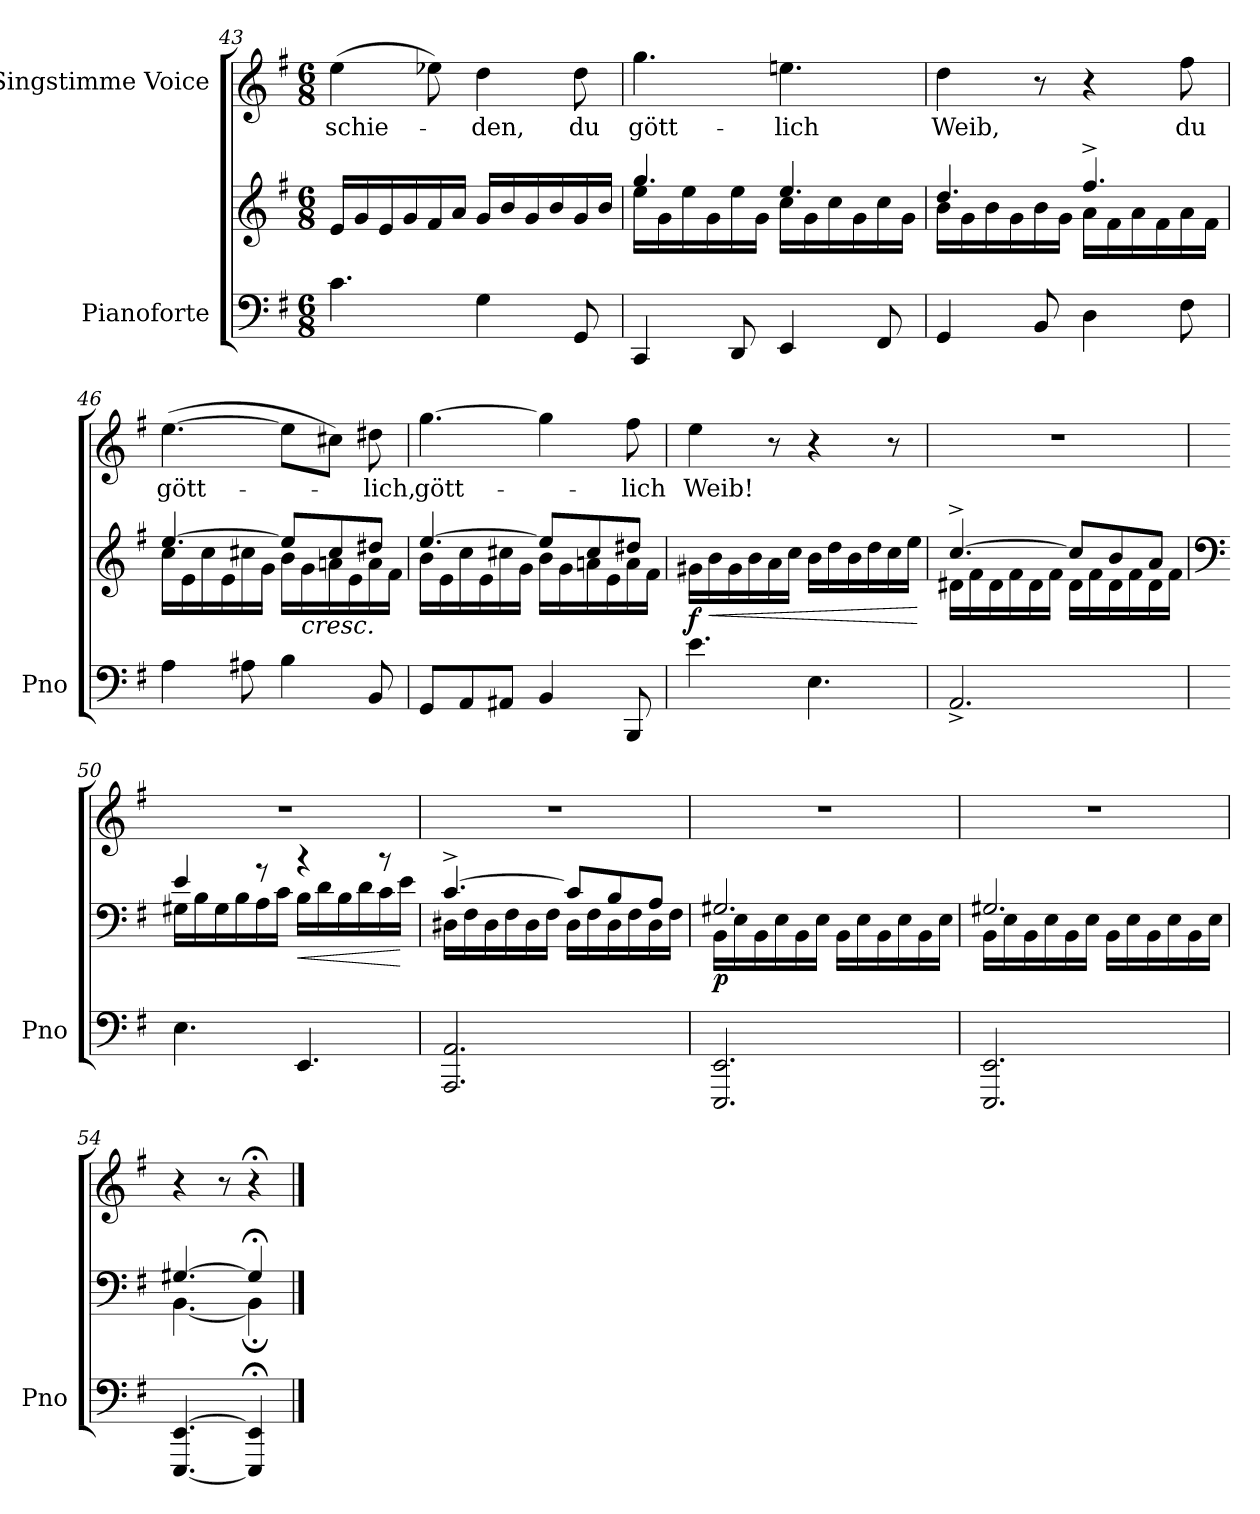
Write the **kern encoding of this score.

**kern	**kern	**dynam	**kern	**text
*part2	*part2	*part2	*part1	*part1
*staff3	*staff2	*staff2/3	*staff1	*staff1
*I"Pianoforte	*	*	*I"Singstimme Voice	*
*I'Pno	*	*	*	*
*clefF4	*clefG2	*	*clefG2	*
*k[f#]	*k[f#]	*	*k[f#]	*
*M6/8	*M6/8	*	*M6/8	*
=43	=43	=43	=43	=43
!	!	!	!	!LO:LY:b
4.c\	16e/LL	.	(4ee\	-schie-
.	16g/	.	.	.
.	16e/	.	.	.
.	16g/	.	.	.
.	16f#/	.	8ee-X\)	.
.	16a/JJ	.	.	.
!	!	!	!	!LO:LY:b
4G\	16g/LL	.	4dd\	-den,
.	16b/	.	.	.
.	16g/	.	.	.
.	16b/	.	.	.
!	!	!	!	!LO:LY:b
8GG/	16g/	.	8dd\	du
.	16b/JJ	.	.	.
!!LO:LB:g=z
=44	=44	=44	=44	=44
*	*^	*	*	*
!	!	!	!	!	!LO:LY:b
4CC/	4.gg/	16ee\LL	.	4.gg\	gött-
.	.	16g\	.	.	.
.	.	16ee\	.	.	.
.	.	16g\	.	.	.
8DD/	.	16ee\	.	.	.
.	.	16g\JJ	.	.	.
!	!	!	!	!	!LO:LY:b
4EE/	4.ee/	16cc\LL	.	4.een\	-lich
.	.	16g\	.	.	.
.	.	16cc\	.	.	.
.	.	16g\	.	.	.
8FF#/	.	16cc\	.	.	.
.	.	16g\JJ	.	.	.
!!LO:LB:g=z
=45	=45	=45	=45	=45	=45
!	!	!	!	!	!LO:LY:b
4GG/	4.dd/	16b\LL	.	4dd\	Weib,
.	.	16g\	.	.	.
.	.	16b\	.	.	.
.	.	16g\	.	.	.
8BB/	.	16b\	.	8r	.
.	.	16g\JJ	.	.	.
4D\	4.ff#^/	16a\LL	.	4r	.
.	.	16f#\	.	.	.
.	.	16a\	.	.	.
.	.	16f#\	.	.	.
!	!	!	!	!	!LO:LY:b
8F#\	.	16a\	.	8ff#\	du
.	.	16f#\JJ	.	.	.
=46	=46	=46	=46	=46	=46
!	!	!	!	!	!LO:LY:b
4A\	[4.ee/	16cc\LL	.	([4.ee\	gött-
.	.	16e\	.	.	.
.	.	16cc\	.	.	.
.	.	16e\	.	.	.
8A#X\	.	16cc#X\	.	.	.
.	.	16g\JJ	.	.	.
4B\	8ee/L]	16b\LL	.	8ee\L]	.
!	!	!	!LO:HP:b	!	!
.	.	16g\	<	.	.
.	8cc#/	16an\	.	8cc#X\J)	.
.	.	16e\	.	.	.
!	!	!	!	!	!LO:LY:b
8BB/	8dd#X/J	16a\	.	8dd#X\	-lich,
.	.	16f#\JJ	.	.	.
!!LO:LB:g=z
=47	=47	=47	=47	=47	=47
!	!	!	!	!	!LO:LY:b
8GG/L	[4.ee/	16b\LL	.	[4.gg\	gött-
.	.	16e\	.	.	.
8AA/	.	16cc\	.	.	.
.	.	16e\	.	.	.
8AA#X/J	.	16cc#X\	.	.	.
.	.	16g\JJ	.	.	.
4BB/	8ee/L]	16b\LL	.	4gg\]	.
.	.	16g\	.	.	.
.	8cc#/	16an\	.	.	.
.	.	16e\	.	.	.
!	!	!	!	!	!LO:LY:b
8BBB/	8dd#X/J	16a\	.	8ff#\	-lich
.	.	16f#\JJ	.	.	.
!!LO:PB:g=z
=48	=48	=48	=48	=48	=48
!	!	!	!LO:DY:b	!	!LO:LY:b
*	*v	*v	*	*	*
4.e\	16g#X\LL	f	4ee\	Weib!
!	!	!LO:HP:b	!	!
.	16b\	<	.	.
.	16g#\	.	.	.
.	16b\	.	.	.
.	16a\	.	8r	.
.	16cc\JJ	.	.	.
4.E\	16b\LL	.	4r	.
.	16dd\	.	.	.
.	16b\	.	.	.
.	16dd\	.	.	.
.	16cc\	.	8r	.
.	16ee\JJ	.	.	.
.	.	[	.	.
=49	=49	=49	=49	=49
*	*^	*	*	*
2.AA^/	[4.cc^/	16d#X\LL	.	2.r	.
.	.	16f#\	.	.	.
.	.	16d#\	.	.	.
.	.	16f#\	.	.	.
.	.	16d#\	.	.	.
.	.	16f#\JJ	.	.	.
.	8cc/L]	16d#\LL	.	.	.
.	.	16f#\	.	.	.
.	8b/	16d#\	.	.	.
.	.	16f#\	.	.	.
.	8a/J	16d#\	.	.	.
.	.	16f#\JJ	.	.	.
!!LO:LB:g=z
=50	=50	=50	=50	=50	=50
*	*clefF4	*	*	*	*
4.E\	4e/	16G#X\LL	.	2.r	.
.	.	16B\	.	.	.
.	.	16G#\	.	.	.
.	.	16B\	.	.	.
.	8r	16A\	.	.	.
.	.	16c\JJ	.	.	.
!	!	!	!LO:HP:b	!	!
4.EE/	4r	16B\LL	<	.	.
.	.	16d\	.	.	.
.	.	16B\	.	.	.
.	.	16d\	.	.	.
.	8r	16c\	.	.	.
.	.	16e\JJ	[	.	.
!!LO:LB:g=z
=51	=51	=51	=51	=51	=51
2.AAA/ 2.AA/	[4.c^/	16D#X\LL	.	2.r	.
.	.	16F#\	.	.	.
.	.	16D#\	.	.	.
.	.	16F#\	.	.	.
.	.	16D#\	.	.	.
.	.	16F#\JJ	[	.	.
.	8c/L]	16D#\LL	.	.	.
.	.	16F#\	.	.	.
.	8B/	16D#\	.	.	.
.	.	16F#\	.	.	.
.	8A/J	16D#\	.	.	.
.	.	16F#\JJ	.	.	.
=52	=52	=52	=52	=52	=52
!	!	!	!LO:DY:b	!	!
2.EEE/ 2.EE/	2.G#X/	16BB\LL	p	2.r	.
.	.	16E\	.	.	.
.	.	16BB\	.	.	.
.	.	16E\	.	.	.
.	.	16BB\	.	.	.
.	.	16E\JJ	.	.	.
.	.	16BB\LL	.	.	.
.	.	16E\	.	.	.
.	.	16BB\	.	.	.
.	.	16E\	.	.	.
.	.	16BB\	.	.	.
.	.	16E\JJ	.	.	.
!!LO:LB:g=z
=53	=53	=53	=53	=53	=53
2.EEE/ 2.EE/	2.G#X/	16BB\LL	.	2.r	.
.	.	16E\	.	.	.
.	.	16BB\	.	.	.
.	.	16E\	.	.	.
.	.	16BB\	.	.	.
.	.	16E\JJ	.	.	.
.	.	16BB\LL	.	.	.
.	.	16E\	.	.	.
.	.	16BB\	.	.	.
.	.	16E\	.	.	.
.	.	16BB\	.	.	.
.	.	16E\JJ	.	.	.
=54	=54	=54	=54	=54	=54
[4.EEE/ [4.EE/	[4.G#X/	[4.BB\	.	4r	.
.	.	.	.	8r	.
4EEE/];< 4EE/];<	4G#;</]	4BB;\]	.	4r;<	.
*	*v	*v	*	*	*
==	==	==	==	==
*-	*-	*-	*-	*-
